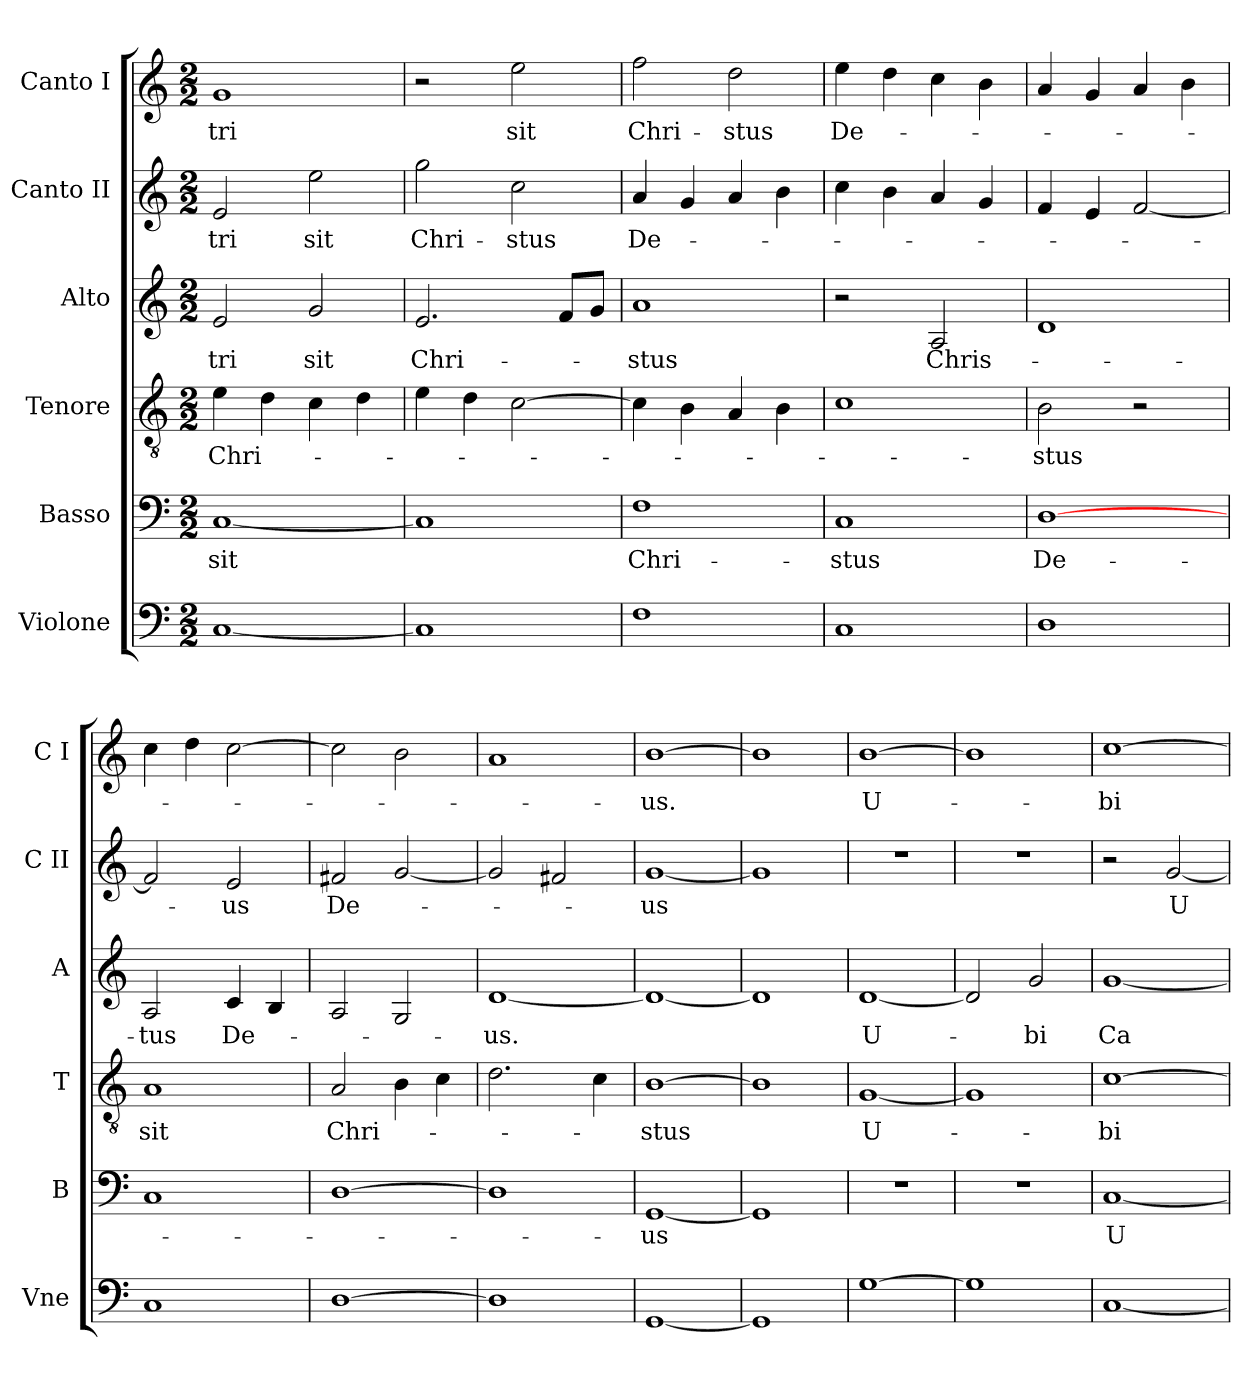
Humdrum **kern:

**kern	**kern	**text	**kern	**text	**kern	**text	**kern	**text	**kern	**text
*part6	*part5	*part5	*part4	*part4	*part3	*part3	*part2	*part2	*part1	*part1
*staff6	*staff5	*staff5	*staff4	*staff4	*staff3	*staff3	*staff2	*staff2	*staff1	*staff1
*I"Violone	*I"Basso	*	*I"Tenore	*	*I"Alto	*	*I"Canto II	*	*I"Canto I	*
*I'Vne	*I'B	*	*I'T	*	*I'A	*	*I'C II	*	*I'C I	*
*clefF4	*clefF4	*	*clefGv2	*	*clefG2	*	*clefG2	*	*clefG2	*
*k[]	*k[]	*	*k[]	*	*k[]	*	*k[]	*	*k[]	*
*M2/2	*M2/2	*	*M2/2	*	*M2/2	*	*M2/2	*	*M2/2	*
=	=	=	=	=	=	=	=	=	=	=
[1C	[1C	sit	4e	Chri-	2e	-tri	2e	-tri	1g	-tri
.	.	.	4d	.	.	.	.	.	.	.
.	.	.	4c	.	2g	sit	2ee	sit	.	.
.	.	.	4d	.	.	.	.	.	.	.
=	=	=	=	=	=	=	=	=	=	=
1C]	1C]	.	4e	.	2.e	Chri-	2gg	Chri-	2r	.
.	.	.	4d	.	.	.	.	.	.	.
.	.	.	[2c	.	.	.	2cc	-stus	2ee	sit
.	.	.	.	.	8fL	.	.	.	.	.
.	.	.	.	.	8gJ	.	.	.	.	.
=	=	=	=	=	=	=	=	=	=	=
1F	1F	Chri-	4c]	.	1a	-stus	4a	De-	2ff	Chri-
.	.	.	4B	.	.	.	4g	.	.	.
.	.	.	4A	.	.	.	4a	.	2dd	-stus
.	.	.	4B	.	.	.	4b	.	.	.
=	=	=	=	=	=	=	=	=	=	=
1C	1C	-stus	1c	.	2r	.	4cc	.	4ee	De-
.	.	.	.	.	.	.	4b	.	4dd	.
.	.	.	.	.	2A	Chris-	4a	.	4cc	.
.	.	.	.	.	.	.	4g	.	4b	.
=	=	=	=	=	=	=	=	=	=	=
1D	[1D	De-	2B	-stus	1d	.	4f	.	4a	.
.	.	.	.	.	.	.	4e	.	4g	.
.	.	.	2r	.	.	.	[2f	.	4a	.
.	.	.	.	.	.	.	.	.	4b	.
=	=	=	=	=	=	=	=	=	=	=
1C	1C	.	1A	sit	2A	-tus	2f]	.	4cc	.
.	.	.	.	.	.	.	.	.	4dd	.
.	.	.	.	.	4c	De-	2e	-us	[2cc	.
.	.	.	.	.	4B	.	.	.	.	.
=	=	=	=	=	=	=	=	=	=	=
[1D	[1D	.	2A	Chri-	2A	.	2f#X	De-	2cc]	.
.	.	.	4B	.	2G	.	[2g	.	2b	.
.	.	.	4c	.	.	.	.	.	.	.
=	=	=	=	=	=	=	=	=	=	=
1D]	1D]	.	2.d	.	[1d	-us.	2g]	.	1a	.
.	.	.	.	.	.	.	2f#X	.	.	.
.	.	.	4c	.	.	.	.	.	.	.
=	=	=	=	=	=	=	=	=	=	=
[1GG	[1GG	-us	[1B	-stus	1d_	.	[1g	-us	[1b	-us.
=	=	=	=	=	=	=	=	=	=	=
1GG]	1GG]	.	1B]	.	1d]	.	1g]	.	1b]	.
=	=	=	=	=	=	=	=	=	=	=
[1G	1r	.	[1G	U-	[1d	U-	1r	.	[1b	U-
=	=	=	=	=	=	=	=	=	=	=
1G]	1r	.	1G]	.	2d]	.	1r	.	1b]	.
.	.	.	.	.	2g	-bi	.	.	.	.
=	=	=	=	=	=	=	=	=	=	=
[1C	[1C	U-	[1c	-bi	[1g	Ca-	2r	.	[1cc	-bi
.	.	.	.	.	.	.	[2g	U-	.	.
=	=	=	=	=	=	=	=	=	=	=
*-	*-	*-	*-	*-	*-	*-	*-	*-	*-	*-
